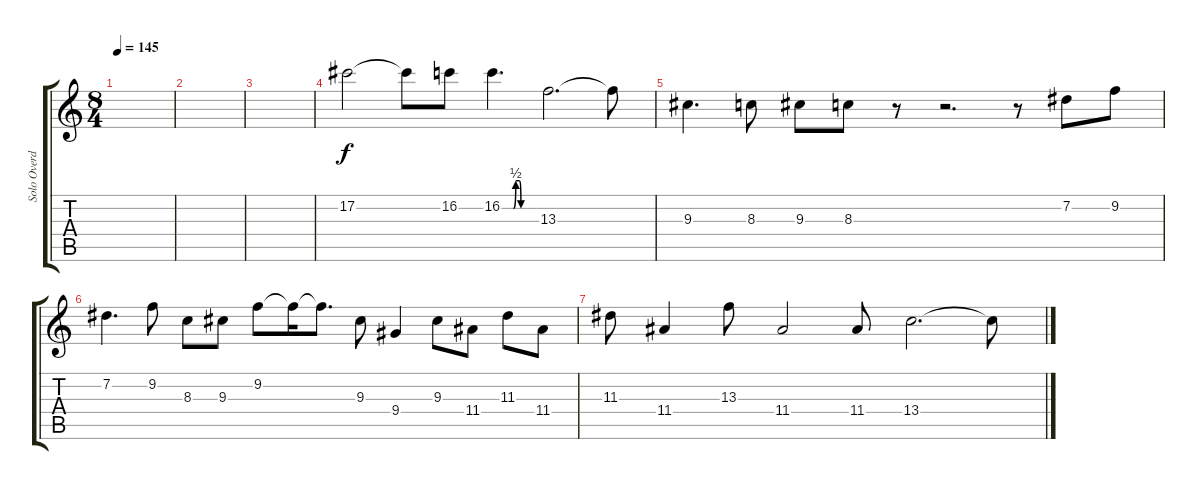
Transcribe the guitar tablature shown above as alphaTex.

\track ("Solo Overdub" "Solo Overd") {instrument overdrivenguitar}
\staff {score tabs}
\tuning (Db4 Ab3 E3 B2 Gb2 Db2) {hide}
\ts (8 4)
\tempo 145
\clef g2
\ks c
|
|
|
17.2.2 17.2{t}.8 16.2.8 16.2{be (custom 0 0 20 0 24 2 30 2 33 0 60 0)}.4{d} 13.3.2{d} 13.3{t}.8 |
9.3.4{d} 8.3.8 9.3.8 8.3.8 r.8 r.2{d} r.8 7.2.8 9.2.8 |
7.2.4{d} 9.2.8 8.3.8 9.3.8 9.2.8 9.2{t}.16 9.2{t}.8{d} 9.3.8 9.4.4 9.3.8 11.4.8 11.3.8 11.4.8 |
11.3.8 11.4.4 13.3.8 11.4.2 11.4.8 13.4.2{d} 13.4{t}.8
